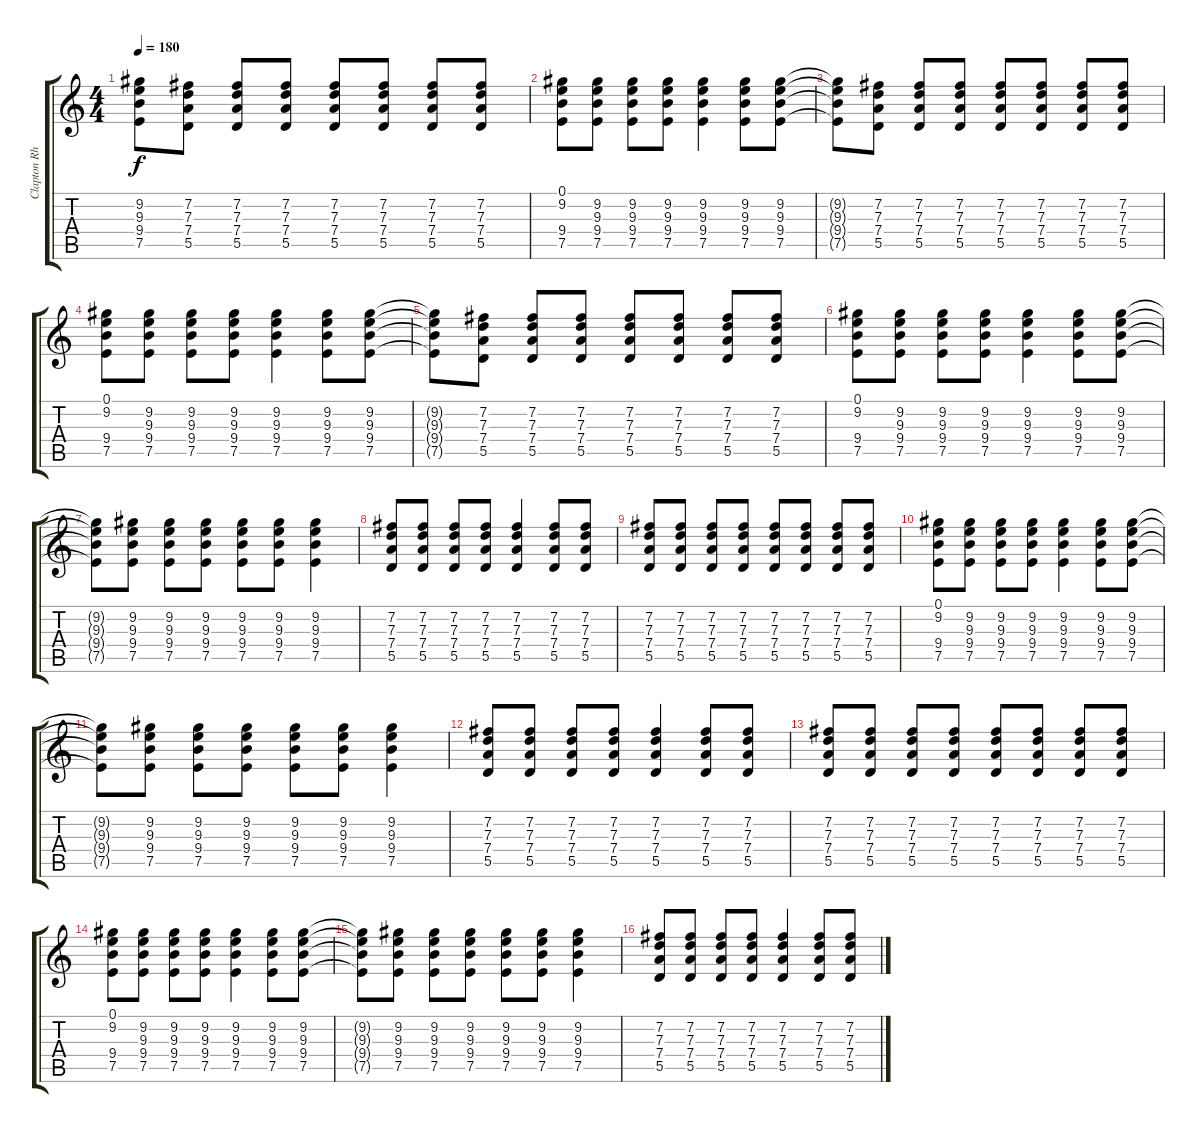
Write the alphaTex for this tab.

\track ("Clapton Rhythm" "Clapton Rh") {instrument overdrivenguitar}
\staff {score tabs}
\tuning (E4 B3 G3 D3 A2 E2) {hide}
\ts (4 4)
\tempo 180
\clef g2
\ks c
(9.2{t} 9.3{t} 9.4{t} 7.5{t}).8{dy f} (7.2 7.3 7.4 5.5).8 (7.2 7.3 7.4 5.5).8 (7.2 7.3 7.4 5.5).8 (7.2 7.3 7.4 5.5).8 (7.2 7.3 7.4 5.5).8 (7.2 7.3 7.4 5.5).8 (7.2 7.3 7.4 5.5).8 |
(0.1 9.2 9.4 7.5).8 (9.2 9.3 9.4 7.5).8 (9.2 9.3 9.4 7.5).8 (9.2 9.3 9.4 7.5).8 (9.2 9.3 9.4 7.5).4 (9.2 9.3 9.4 7.5).8 (9.2 9.3 9.4 7.5).8 |
(9.2{t} 9.3{t} 9.4{t} 7.5{t}).8 (7.2 7.3 7.4 5.5).8 (7.2 7.3 7.4 5.5).8 (7.2 7.3 7.4 5.5).8 (7.2 7.3 7.4 5.5).8 (7.2 7.3 7.4 5.5).8 (7.2 7.3 7.4 5.5).8 (7.2 7.3 7.4 5.5).8 |
(0.1 9.2 9.4 7.5).8 (9.2 9.3 9.4 7.5).8 (9.2 9.3 9.4 7.5).8 (9.2 9.3 9.4 7.5).8 (9.2 9.3 9.4 7.5).4 (9.2 9.3 9.4 7.5).8 (9.2 9.3 9.4 7.5).8 |
(9.2{t} 9.3{t} 9.4{t} 7.5{t}).8 (7.2 7.3 7.4 5.5).8 (7.2 7.3 7.4 5.5).8 (7.2 7.3 7.4 5.5).8 (7.2 7.3 7.4 5.5).8 (7.2 7.3 7.4 5.5).8 (7.2 7.3 7.4 5.5).8 (7.2 7.3 7.4 5.5).8 |
(0.1 9.2 9.4 7.5).8 (9.2 9.3 9.4 7.5).8 (9.2 9.3 9.4 7.5).8 (9.2 9.3 9.4 7.5).8 (9.2 9.3 9.4 7.5).4 (9.2 9.3 9.4 7.5).8 (9.2 9.3 9.4 7.5).8 |
(9.2{t} 9.3{t} 9.4{t} 7.5{t}).8 (9.2 9.3 9.4 7.5).8 (9.2 9.3 9.4 7.5).8 (9.2 9.3 9.4 7.5).8 (9.2 9.3 9.4 7.5).8 (9.2 9.3 9.4 7.5).8 (9.2 9.3 9.4 7.5).4 |
(7.2 7.3 7.4 5.5).8 (7.2 7.3 7.4 5.5).8 (7.2 7.3 7.4 5.5).8 (7.2 7.3 7.4 5.5).8 (7.2 7.3 7.4 5.5).4 (7.2 7.3 7.4 5.5).8 (7.2 7.3 7.4 5.5).8 |
(7.2 7.3 7.4 5.5).8 (7.2 7.3 7.4 5.5).8 (7.2 7.3 7.4 5.5).8 (7.2 7.3 7.4 5.5).8 (7.2 7.3 7.4 5.5).8 (7.2 7.3 7.4 5.5).8 (7.2 7.3 7.4 5.5).8 (7.2 7.3 7.4 5.5).8 |
(0.1 9.2 9.4 7.5).8 (9.2 9.3 9.4 7.5).8 (9.2 9.3 9.4 7.5).8 (9.2 9.3 9.4 7.5).8 (9.2 9.3 9.4 7.5).4 (9.2 9.3 9.4 7.5).8 (9.2 9.3 9.4 7.5).8 |
(9.2{t} 9.3{t} 9.4{t} 7.5{t}).8 (9.2 9.3 9.4 7.5).8 (9.2 9.3 9.4 7.5).8 (9.2 9.3 9.4 7.5).8 (9.2 9.3 9.4 7.5).8 (9.2 9.3 9.4 7.5).8 (9.2 9.3 9.4 7.5).4 |
(7.2 7.3 7.4 5.5).8 (7.2 7.3 7.4 5.5).8 (7.2 7.3 7.4 5.5).8 (7.2 7.3 7.4 5.5).8 (7.2 7.3 7.4 5.5).4 (7.2 7.3 7.4 5.5).8 (7.2 7.3 7.4 5.5).8 |
(7.2 7.3 7.4 5.5).8 (7.2 7.3 7.4 5.5).8 (7.2 7.3 7.4 5.5).8 (7.2 7.3 7.4 5.5).8 (7.2 7.3 7.4 5.5).8 (7.2 7.3 7.4 5.5).8 (7.2 7.3 7.4 5.5).8 (7.2 7.3 7.4 5.5).8 |
(0.1 9.2 9.4 7.5).8 (9.2 9.3 9.4 7.5).8 (9.2 9.3 9.4 7.5).8 (9.2 9.3 9.4 7.5).8 (9.2 9.3 9.4 7.5).4 (9.2 9.3 9.4 7.5).8 (9.2 9.3 9.4 7.5).8 |
(9.2{t} 9.3{t} 9.4{t} 7.5{t}).8 (9.2 9.3 9.4 7.5).8 (9.2 9.3 9.4 7.5).8 (9.2 9.3 9.4 7.5).8 (9.2 9.3 9.4 7.5).8 (9.2 9.3 9.4 7.5).8 (9.2 9.3 9.4 7.5).4 |
(7.2 7.3 7.4 5.5).8 (7.2 7.3 7.4 5.5).8 (7.2 7.3 7.4 5.5).8 (7.2 7.3 7.4 5.5).8 (7.2 7.3 7.4 5.5).4 (7.2 7.3 7.4 5.5).8 (7.2 7.3 7.4 5.5).8
